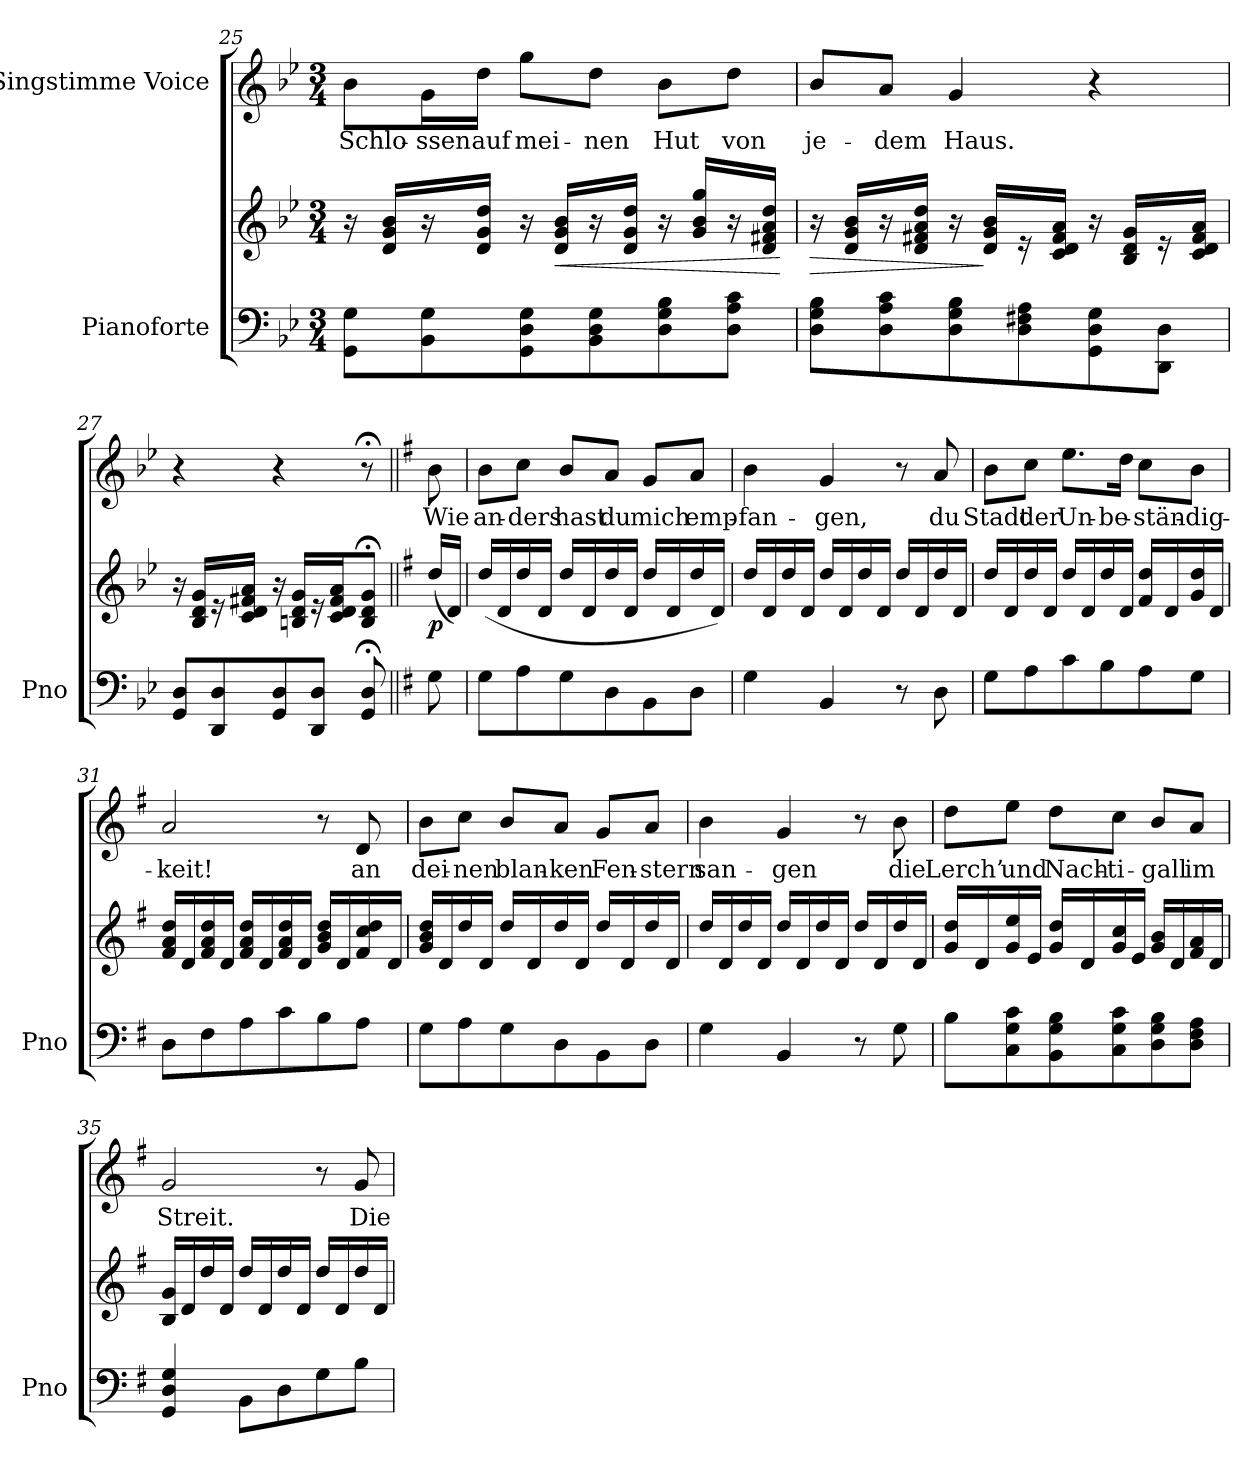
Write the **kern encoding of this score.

**kern	**kern	**dynam	**kern	**text
*part2	*part2	*part2	*part1	*part1
*staff3	*staff2	*staff2/3	*staff1	*staff1
*I"Pianoforte	*	*	*I"Singstimme Voice	*
*I'Pno	*	*	*	*
*clefF4	*clefG2	*	*clefG2	*
*k[b-e-]	*k[b-e-]	*	*k[b-e-]	*
*M3/4	*M3/4	*	*M3/4	*
=25	=25	=25	=25	=25
8GG\ 8G\L	16r	.	8b-\L	Schlo-
.	16d/ 16g/ 16b-/LL	.	.	.
8BB-\ 8G\	16r	.	16g\L	-ssen
.	16d/ 16g/ 16dd/JJ	.	16dd\JJ	auf
8GG\ 8D\ 8G\	16r	.	8gg\L	mei-
!	!	!LO:HP:b	!	!
.	16d/ 16g/ 16b-/LL	<	.	.
8BB-\ 8D\ 8G\	16r	.	8dd\J	-nen
.	16d/ 16g/ 16dd/JJ	.	.	.
8D\ 8G\ 8B-\	16r	.	8b-\L	Hut
.	16g/ 16b-/ 16gg/LL	.	.	.
8D\ 8A\ 8c\J	16r	.	8dd\J	von
.	16d/ 16f#X/ 16a/ 16dd/JJ	.	.	.
.	.	[	.	.
=26	=26	=26	=26	=26
!	!	!LO:HP:b	!	!
8D\ 8G\ 8B-\L	16r	>	8b-/L	je-
.	16d/ 16g/ 16b-/LL	.	.	.
8D\ 8A\ 8c\	16r	.	8a/J	-dem
.	16d/ 16f#X/ 16a/ 16dd/JJ	.	.	.
8D\ 8G\ 8B-\	16r	.	4g/	Haus.
.	16d/ 16g/ 16b-/LL	]	.	.
8D\ 8F#X\ 8A\	16r	.	.	.
.	16c/ 16d/ 16f#/ 16a/JJ	.	.	.
8GG\ 8D\ 8G\	16r	.	4r	.
.	16B-/ 16d/ 16g/LL	.	.	.
8DD\ 8D\J	16r	.	.	.
.	16c/ 16d/ 16f#/ 16a/JJ	.	.	.
=27	=27	=27	=27	=27
8GG/ 8D/L	16r	.	4r	.
.	16B-/ 16d/ 16g/LL	.	.	.
8DD/ 8D/	16r	.	.	.
.	16c/ 16d/ 16f#X/ 16a/JJ	.	.	.
8GG/ 8D/	16r	.	4r	.
.	16Bn/ 16d/ 16g/LL	.	.	.
8DD/ 8D/J	16r	.	.	.
.	16c/ 16d/ 16f#/ 16a/J	.	.	.
8GG/;< 8D/;<	8B/;< 8d/;< 8g/;<J	.	8r;<	.
=27X1||	=27X1||	=27X1||	=27X1||	=27X1||
*k[f#]	*k[f#]	*	*k[f#]	*
!	!	!LO:DY:b	!	!
8G\	(16dd/LL	p	8b\	Wie
.	16d/JJ)	.	.	.
=28	=28	=28	=28	=28
8G\L	(16dd/LL	.	8b\L	an-
.	16d/	.	.	.
8A\	16dd/	.	8cc\J	-ders
.	16d/JJ	.	.	.
8G\	16dd/LL	.	8b/L	hast
.	16d/	.	.	.
8D\	16dd/	.	8a/J	du
.	16d/JJ	.	.	.
8BB\	16dd/LL	.	8g/L	mich
.	16d/	.	.	.
8D\J	16dd/	.	8a/J	emp-
.	16d/JJ)	.	.	.
=29	=29	=29	=29	=29
4G\	16dd/LL	.	4b\	-fan-
.	16d/	.	.	.
.	16dd/	.	.	.
.	16d/JJ	.	.	.
4BB/	16dd/LL	.	4g/	-gen,
.	16d/	.	.	.
.	16dd/	.	.	.
.	16d/JJ	.	.	.
8r	16dd/LL	.	8r	.
.	16d/	.	.	.
8D\	16dd/	.	8a/	du
.	16d/JJ	.	.	.
=30	=30	=30	=30	=30
8G\L	16dd/LL	.	8b\L	Stadt
.	16d/	.	.	.
8A\	16dd/	.	8cc\J	der
.	16d/JJ	.	.	.
8c\	16dd/LL	.	8.ee\L	Un-
.	16d/	.	.	.
8B\	16dd/	.	.	.
.	16d/JJ	.	16dd\Jk	-be-
8A\	16f#/ 16dd/LL	.	8cc\L	-stän-
.	16d/	.	.	.
8G\J	16g/ 16dd/	.	8b\J	-dig-
.	16d/JJ	.	.	.
=31	=31	=31	=31	=31
8D\L	16f#/ 16a/ 16dd/LL	.	2a/	-keit!
.	16d/	.	.	.
8F#\	16f#/ 16a/ 16dd/	.	.	.
.	16d/JJ	.	.	.
8A\	16f#/ 16a/ 16dd/LL	.	.	.
.	16d/	.	.	.
8c\	16f#/ 16a/ 16dd/	.	.	.
.	16d/JJ	.	.	.
8B\	16g/ 16b/ 16dd/LL	.	8r	.
.	16d/	.	.	.
8A\J	16f#/ 16cc/ 16dd/	.	8d/	an
.	16d/JJ	.	.	.
=32	=32	=32	=32	=32
8G\L	16g/ 16b/ 16dd/LL	.	8b\L	dei-
.	16d/	.	.	.
8A\	16dd/	.	8cc\J	-nen
.	16d/JJ	.	.	.
8G\	16dd/LL	.	8b/L	blan-
.	16d/	.	.	.
8D\	16dd/	.	8a/J	-ken
.	16d/JJ	.	.	.
8BB\	16dd/LL	.	8g/L	Fen-
.	16d/	.	.	.
8D\J	16dd/	.	8a/J	-stern
.	16d/JJ	.	.	.
=33	=33	=33	=33	=33
4G\	16dd/LL	.	4b\	san-
.	16d/	.	.	.
.	16dd/	.	.	.
.	16d/JJ	.	.	.
4BB/	16dd/LL	.	4g/	-gen
.	16d/	.	.	.
.	16dd/	.	.	.
.	16d/JJ	.	.	.
8r	16dd/LL	.	8r	.
.	16d/	.	.	.
8G\	16dd/	.	8b\	die
.	16d/JJ	.	.	.
=34	=34	=34	=34	=34
8B\L	16g/ 16dd/LL	.	8dd\L	Lerch’
.	16d/	.	.	.
8C\ 8G\ 8c\	16g/ 16ee/	.	8ee\J	und
.	16e/JJ	.	.	.
8BB\ 8G\ 8B\	16g/ 16dd/LL	.	8dd\L	Nach-
.	16d/	.	.	.
8C\ 8G\ 8c\	16g/ 16cc/	.	8cc\J	-ti-
.	16e/JJ	.	.	.
8D\ 8G\ 8B\	16g/ 16b/LL	.	8b/L	-gall
.	16d/	.	.	.
8D\ 8F#\ 8A\J	16f#/ 16a/	.	8a/J	im
.	16d/JJ	.	.	.
=35	=35	=35	=35	=35
4GG/ 4D/ 4G/	16B/ 16g/LL	.	2g/	Streit.
.	16d/	.	.	.
.	16dd/	.	.	.
.	16d/JJ	.	.	.
8BB\L	16dd/LL	.	.	.
.	16d/	.	.	.
8D\	16dd/	.	.	.
.	16d/JJ	.	.	.
8G\	16dd/LL	.	8r	.
.	16d/	.	.	.
8B\J	16dd/	.	8g/	Die
.	16d/JJ	.	.	.
=	=	=	=	=
*-	*-	*-	*-	*-
